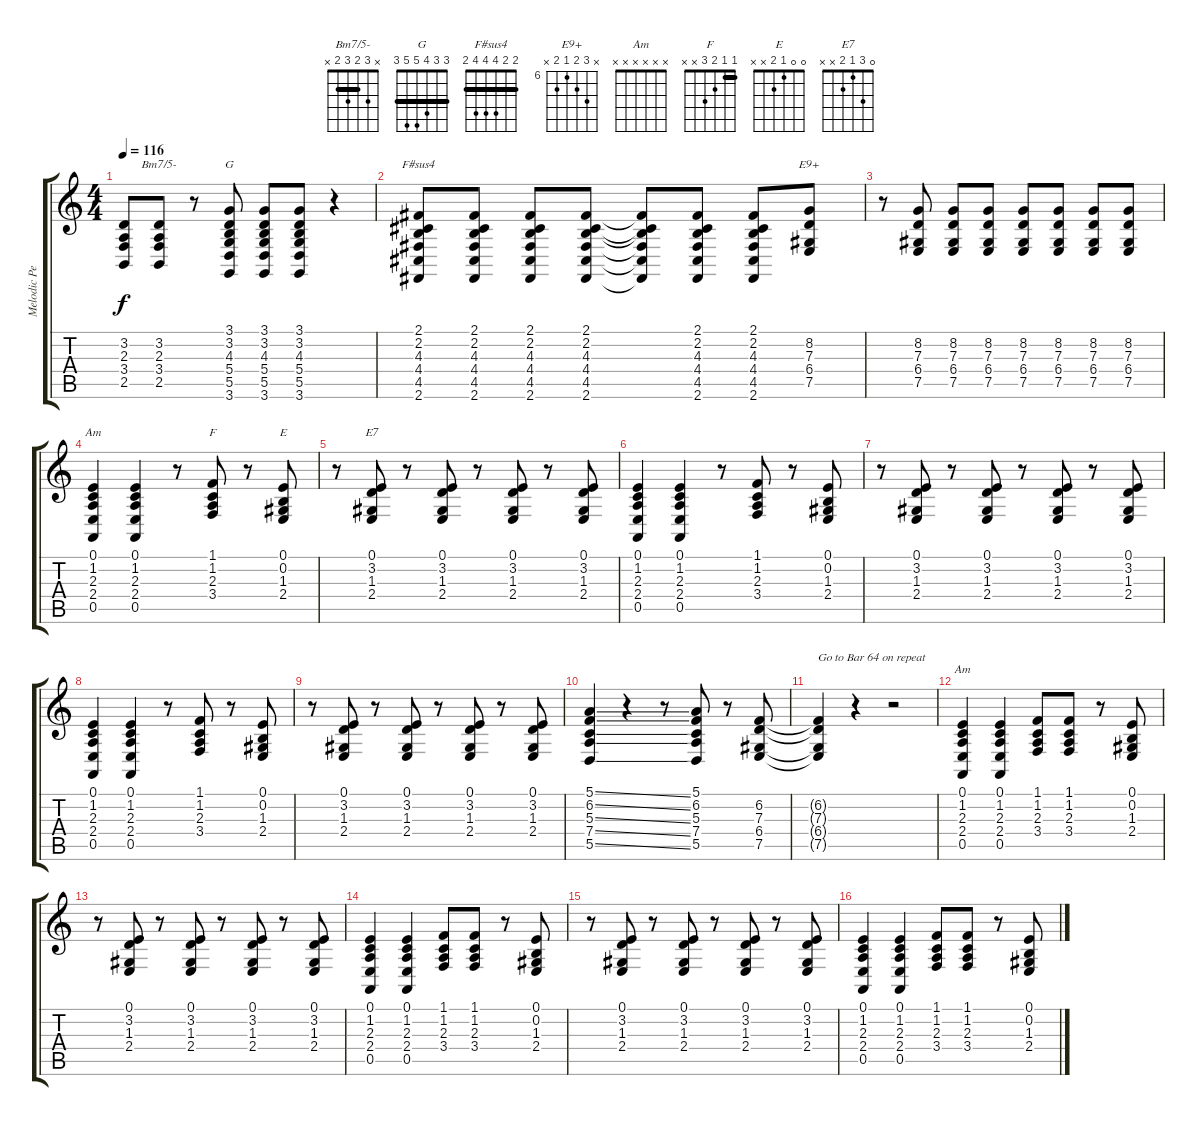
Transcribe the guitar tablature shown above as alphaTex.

\track ("Melodic Percussion" "Melodic Pe") {instrument melodictom}
\staff {score tabs}
\tuning (E4 B3 G3 D3 A2 E2) {hide}
\chord ("Bm7/5-" x 3 2 3 2 x) {barre 2}
\chord ("G" 3 3 4 5 5 3) {barre 3}
\chord ("F#sus4" 2 2 4 4 4 2) {barre 2}
\chord ("E9+" x 8 7 6 7 x) {firstfret 6}
\chord ("Am" 0 1 2 2 0 x)
\chord ("F" 1 1 2 3 x x) {barre 1}
\chord ("E" 0 0 1 2 x x)
\chord ("E7" 0 3 1 2 x x)
\chord ("Am" x x x x x x)
\ts (4 4)
\tempo 116
\clef g2
\ks c
(3.2{t} 2.3{t} 3.4{t} 2.5{t}).8{dy f} (3.2 2.3 3.4 2.5).8{ch "Bm7/5-"} r.8 (3.1 3.2 4.3 5.4 5.5 3.6).8{ch "G"} (3.1 3.2 4.3 5.4 5.5 3.6).8 (3.1 3.2 4.3 5.4 5.5 3.6).8 r.4 |
(2.1 2.2 4.3 4.4 4.5 2.6).8{ch "F#sus4"} (2.1 2.2 4.3 4.4 4.5 2.6).8 (2.1 2.2 4.3 4.4 4.5 2.6).8 (2.1 2.2 4.3 4.4 4.5 2.6).8 (2.1{t} 2.2{t} 4.3{t} 4.4{t} 4.5{t} 2.6{t}).8 (2.1 2.2 4.3 4.4 4.5 2.6).8 (2.1 2.2 4.3 4.4 4.5 2.6).8 (8.2 7.3 6.4 7.5).8{ch "E9+"} |
r.8 (8.2 7.3 6.4 7.5).8 (8.2 7.3 6.4 7.5).8 (8.2 7.3 6.4 7.5).8 (8.2 7.3 6.4 7.5).8 (8.2 7.3 6.4 7.5).8 (8.2 7.3 6.4 7.5).8 (8.2 7.3 6.4 7.5).8 |
(0.1 1.2 2.3 2.4 0.5).4{ch "Am"} (0.1 1.2 2.3 2.4 0.5).4 r.8 (1.1 1.2 2.3 3.4).8{ch "F"} r.8 (0.1 0.2 1.3 2.4).8{ch "E"} |
r.8 (0.1 3.2 1.3 2.4).8{ch "E7"} r.8 (0.1 3.2 1.3 2.4).8 r.8 (0.1 3.2 1.3 2.4).8 r.8 (0.1 3.2 1.3 2.4).8 |
(0.1 1.2 2.3 2.4 0.5).4 (0.1 1.2 2.3 2.4 0.5).4 r.8 (1.1 1.2 2.3 3.4).8 r.8 (0.1 0.2 1.3 2.4).8 |
r.8 (0.1 3.2 1.3 2.4).8 r.8 (0.1 3.2 1.3 2.4).8 r.8 (0.1 3.2 1.3 2.4).8 r.8 (0.1 3.2 1.3 2.4).8 |
(0.1 1.2 2.3 2.4 0.5).4 (0.1 1.2 2.3 2.4 0.5).4 r.8 (1.1 1.2 2.3 3.4).8 r.8 (0.1 0.2 1.3 2.4).8 |
r.8 (0.1 3.2 1.3 2.4).8 r.8 (0.1 3.2 1.3 2.4).8 r.8 (0.1 3.2 1.3 2.4).8 r.8 (0.1 3.2 1.3 2.4).8 |
(5.1{ss} 6.2{ss} 5.3{ss} 7.4{ss} 5.5{ss}).4 r.4 r.8 (5.1 6.2 5.3 7.4 5.5).8 r.8 (6.2 7.3 6.4 7.5).8 |
(6.2{t} 7.3{t} 6.4{t} 7.5{t}).4{txt "Go to Bar 64 on repeat"} r.4 r.2 |
(0.1 1.2 2.3 2.4 0.5).4{ch "Am"} (0.1 1.2 2.3 2.4 0.5).4 (1.1 1.2 2.3 3.4).8 (1.1 1.2 2.3 3.4).8 r.8 (0.1 0.2 1.3 2.4).8 |
r.8 (0.1 3.2 1.3 2.4).8 r.8 (0.1 3.2 1.3 2.4).8 r.8 (0.1 3.2 1.3 2.4).8 r.8 (0.1 3.2 1.3 2.4).8 |
(0.1 1.2 2.3 2.4 0.5).4 (0.1 1.2 2.3 2.4 0.5).4 (1.1 1.2 2.3 3.4).8 (1.1 1.2 2.3 3.4).8 r.8 (0.1 0.2 1.3 2.4).8 |
r.8 (0.1 3.2 1.3 2.4).8 r.8 (0.1 3.2 1.3 2.4).8 r.8 (0.1 3.2 1.3 2.4).8 r.8 (0.1 3.2 1.3 2.4).8 |
(0.1 1.2 2.3 2.4 0.5).4 (0.1 1.2 2.3 2.4 0.5).4 (1.1 1.2 2.3 3.4).8 (1.1 1.2 2.3 3.4).8 r.8 (0.1 0.2 1.3 2.4).8
